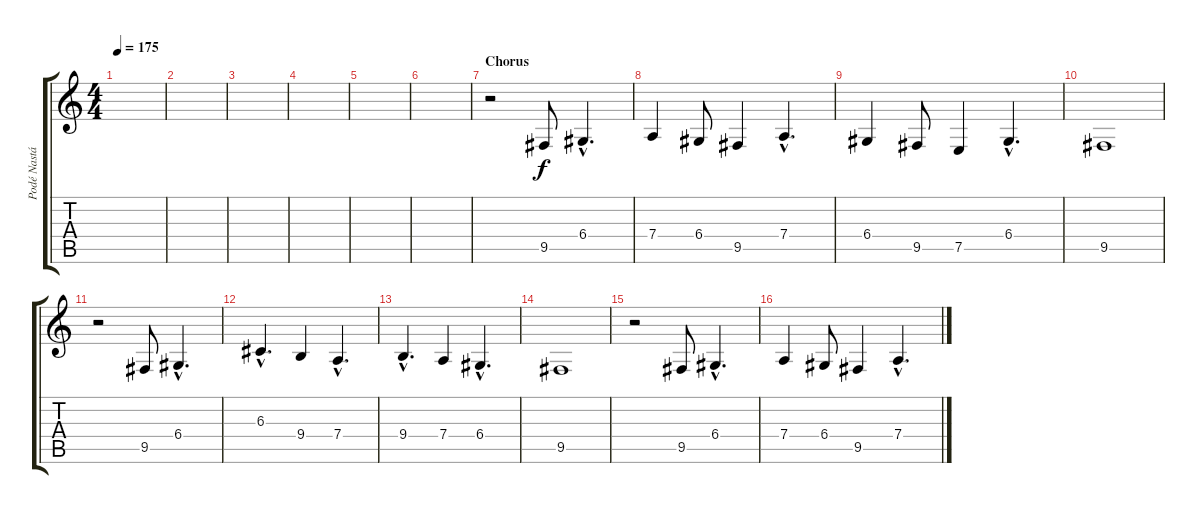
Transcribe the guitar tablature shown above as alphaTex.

\track ("Podé Nastácia" "Podé Nastá") {instrument lead5charang}
\staff {score tabs}
\tuning (E4 B3 G3 D3 A2 E2) {hide}
\ts (4 4)
\tempo 175
\clef g2
\ks c
|
|
|
|
|
|
\section ("" "Chorus")
r.2 9.5.8 6.4{hac}.4{d} |
7.4.4 6.4.8 9.5.4 7.4{hac}.4{d} |
6.4.4 9.5.8 7.5.4 6.4{hac}.4{d} |
9.5.1 |
r.2 9.5.8 6.4{hac}.4{d} |
6.3{hac}.4{d} 9.4.4 7.4{hac}.4{d} |
9.4{hac}.4{d} 7.4.4 6.4{hac}.4{d} |
9.5.1 |
r.2 9.5.8 6.4{hac}.4{d} |
7.4.4 6.4.8 9.5.4 7.4{hac}.4{d}
